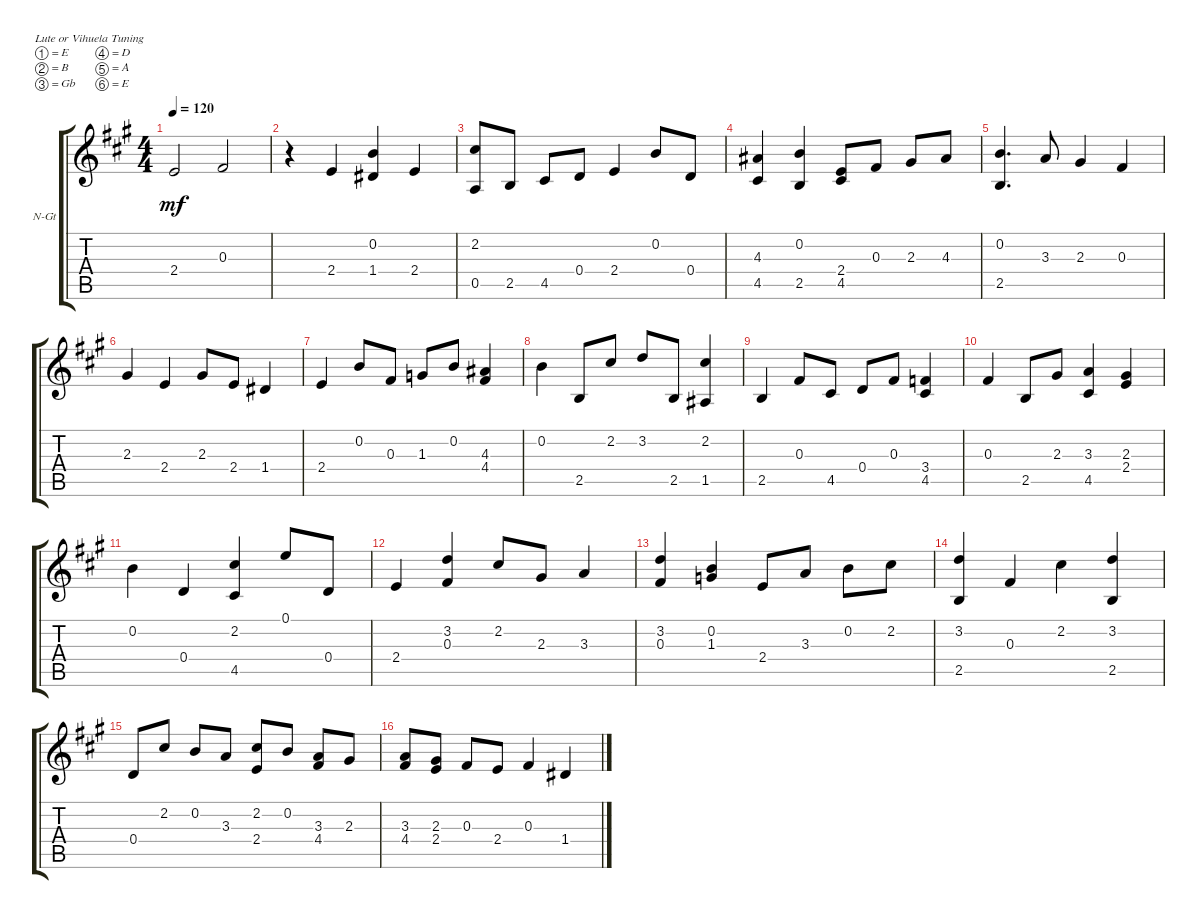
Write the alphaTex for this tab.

\defaultSystemsLayout 4
\bracketExtendMode groupsimilarinstruments
\firstSystemTrackNameOrientation horizontal
\otherSystemsTrackNameOrientation horizontal
\track ("Nylon Guitar" "N-Gt") {instrument acousticguitarnylon}
\staff {score tabs}
\tuning (E4 B3 Gb3 D3 A2 E2)
\ts (4 4)
\tempo 120
\clef g2
\ks a
2.4.2{dy mf instrument acousticguitarnylon} 0.3.2 |
r.4 2.4.4 (1.4 0.2).4 2.4.4 |
(2.2 0.5).8 2.5.8 4.5.8 0.4.8 2.4.4 0.2.8 0.4.8 |
(4.5 4.3).4 (2.5 0.2).4 (4.5 2.4).8 0.3.8 2.3.8 4.3.8 |
(2.5 0.2).4{d} 3.3.8 2.3.4 0.3.4 |
2.3.4 2.4.4 2.3.8 2.4.8 1.4.4 |
2.4.4 0.2.8 0.3.8 1.3.8 0.2.8 (4.3 4.4).4 |
0.2.4 2.5.8 2.2.8 3.2.8 2.5.8 (1.5 2.2).4 |
2.5.4 0.3.8 4.5.8 0.4.8 0.3.8 (4.5 3.4).4 |
0.3.4 2.5.8 2.3.8 (3.3 4.5).4 (2.3 2.4).4 |
0.2.4 0.4.4 (4.5 2.2).4 0.1.8 0.4.8 |
2.4.4 (3.2 0.3).4 2.2.8 2.3.8 3.3.4 |
(3.2 0.3).4 (1.3 0.2).4 2.4.8 3.3.8 0.2.8 2.2.8 |
(3.2 2.5).4 0.3.4 2.2.4 (3.2 2.5).4 |
0.4.8 2.2.8 0.2.8 3.3.8 (2.2 2.4).8 0.2.8 (3.3 4.4).8 2.3.8 |
(3.3 4.4).8 (2.3 2.4).8 0.3.8 2.4.8 0.3.4 1.4.4
